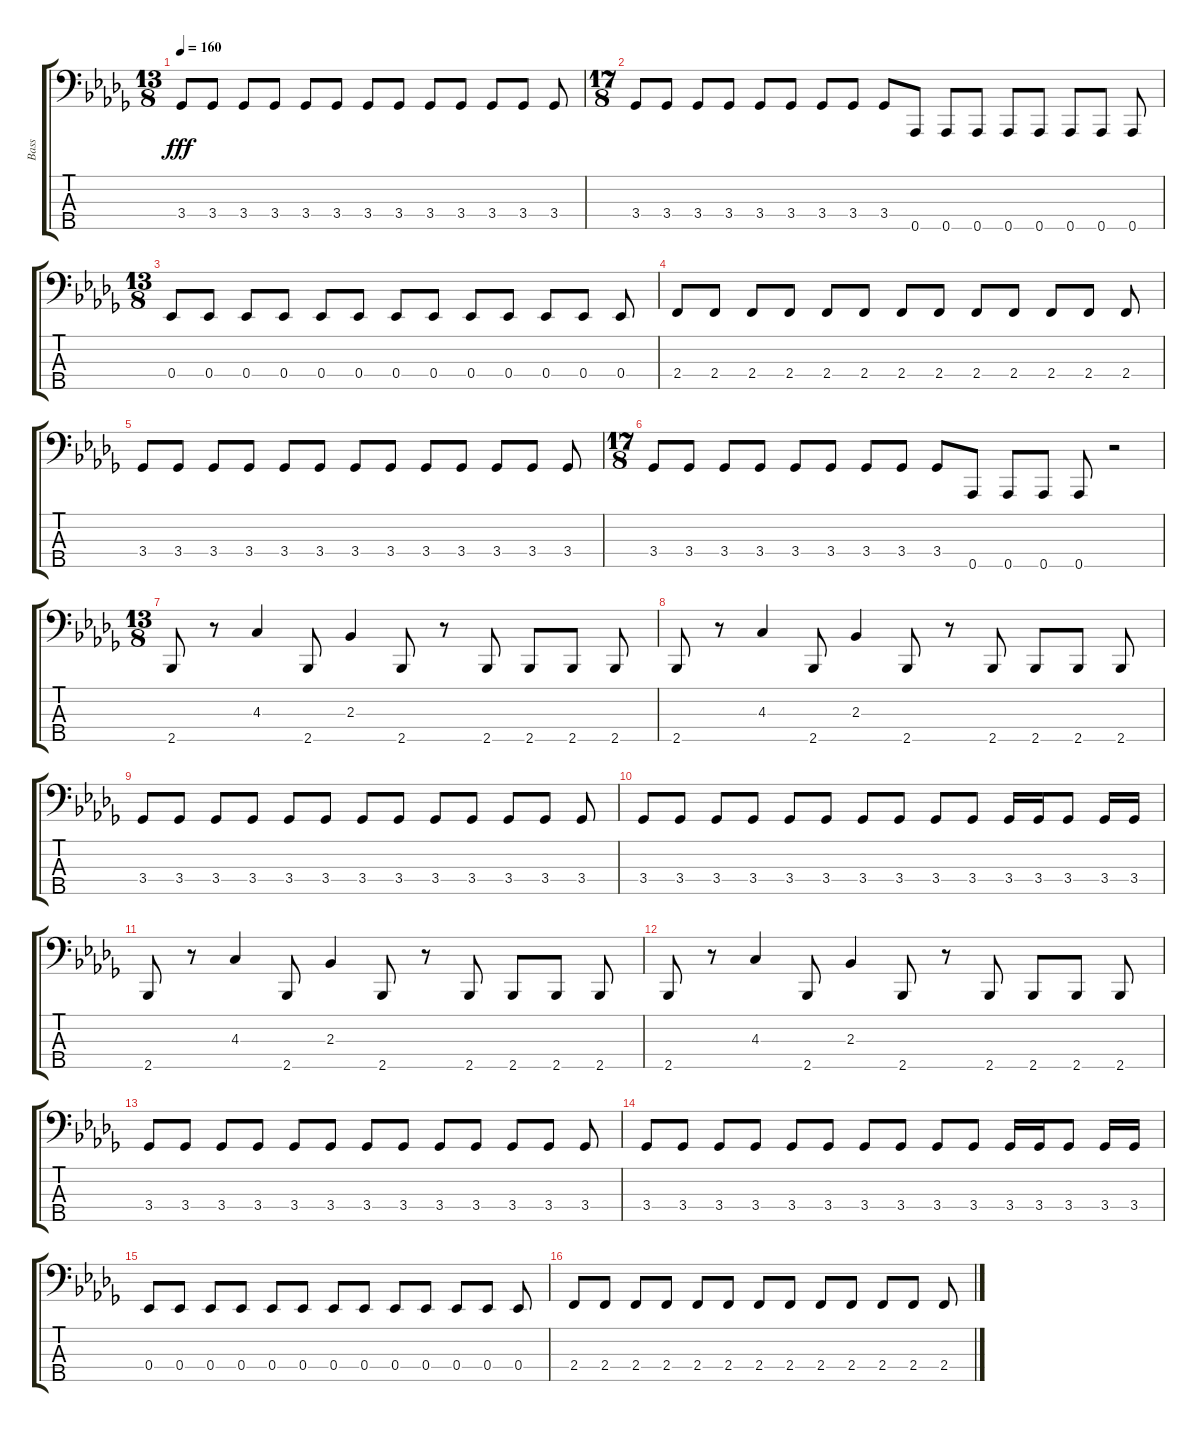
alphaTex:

\track ("Bass" "Bass") {instrument electricbassfinger}
\staff {score tabs}
\tuning (Gb2 Db2 Ab1 Eb1 Ab0) {hide}
\ts (13 8)
\tempo 160
\clef f4
\ks bbminor
3.4.8{dy fff} 3.4.8 3.4.8 3.4.8 3.4.8 3.4.8 3.4.8 3.4.8 3.4.8 3.4.8 3.4.8 3.4.8 3.4.8 |
\ts (17 8)
3.4.8 3.4.8 3.4.8 3.4.8 3.4.8 3.4.8 3.4.8 3.4.8 3.4.8 0.5.8 0.5.8 0.5.8 0.5.8 0.5.8 0.5.8 0.5.8 0.5.8 |
\ts (13 8)
0.4.8 0.4.8 0.4.8 0.4.8 0.4.8 0.4.8 0.4.8 0.4.8 0.4.8 0.4.8 0.4.8 0.4.8 0.4.8 |
2.4.8 2.4.8 2.4.8 2.4.8 2.4.8 2.4.8 2.4.8 2.4.8 2.4.8 2.4.8 2.4.8 2.4.8 2.4.8 |
3.4.8 3.4.8 3.4.8 3.4.8 3.4.8 3.4.8 3.4.8 3.4.8 3.4.8 3.4.8 3.4.8 3.4.8 3.4.8 |
\ts (17 8)
3.4.8 3.4.8 3.4.8 3.4.8 3.4.8 3.4.8 3.4.8 3.4.8 3.4.8 0.5.8 0.5.8 0.5.8 0.5.8 r.2 |
\ts (13 8)
2.5.8 r.8 4.3.4 2.5.8 2.3.4 2.5.8 r.8 2.5.8 2.5.8 2.5.8 2.5.8 |
2.5.8 r.8 4.3.4 2.5.8 2.3.4 2.5.8 r.8 2.5.8 2.5.8 2.5.8 2.5.8 |
3.4.8 3.4.8 3.4.8 3.4.8 3.4.8 3.4.8 3.4.8 3.4.8 3.4.8 3.4.8 3.4.8 3.4.8 3.4.8 |
3.4.8 3.4.8 3.4.8 3.4.8 3.4.8 3.4.8 3.4.8 3.4.8 3.4.8 3.4.8 3.4.16 3.4.16 3.4.8 3.4.16 3.4.16 |
2.5.8 r.8 4.3.4 2.5.8 2.3.4 2.5.8 r.8 2.5.8 2.5.8 2.5.8 2.5.8 |
2.5.8 r.8 4.3.4 2.5.8 2.3.4 2.5.8 r.8 2.5.8 2.5.8 2.5.8 2.5.8 |
3.4.8 3.4.8 3.4.8 3.4.8 3.4.8 3.4.8 3.4.8 3.4.8 3.4.8 3.4.8 3.4.8 3.4.8 3.4.8 |
3.4.8 3.4.8 3.4.8 3.4.8 3.4.8 3.4.8 3.4.8 3.4.8 3.4.8 3.4.8 3.4.16 3.4.16 3.4.8 3.4.16 3.4.16 |
0.4.8 0.4.8 0.4.8 0.4.8 0.4.8 0.4.8 0.4.8 0.4.8 0.4.8 0.4.8 0.4.8 0.4.8 0.4.8 |
2.4.8 2.4.8 2.4.8 2.4.8 2.4.8 2.4.8 2.4.8 2.4.8 2.4.8 2.4.8 2.4.8 2.4.8 2.4.8
